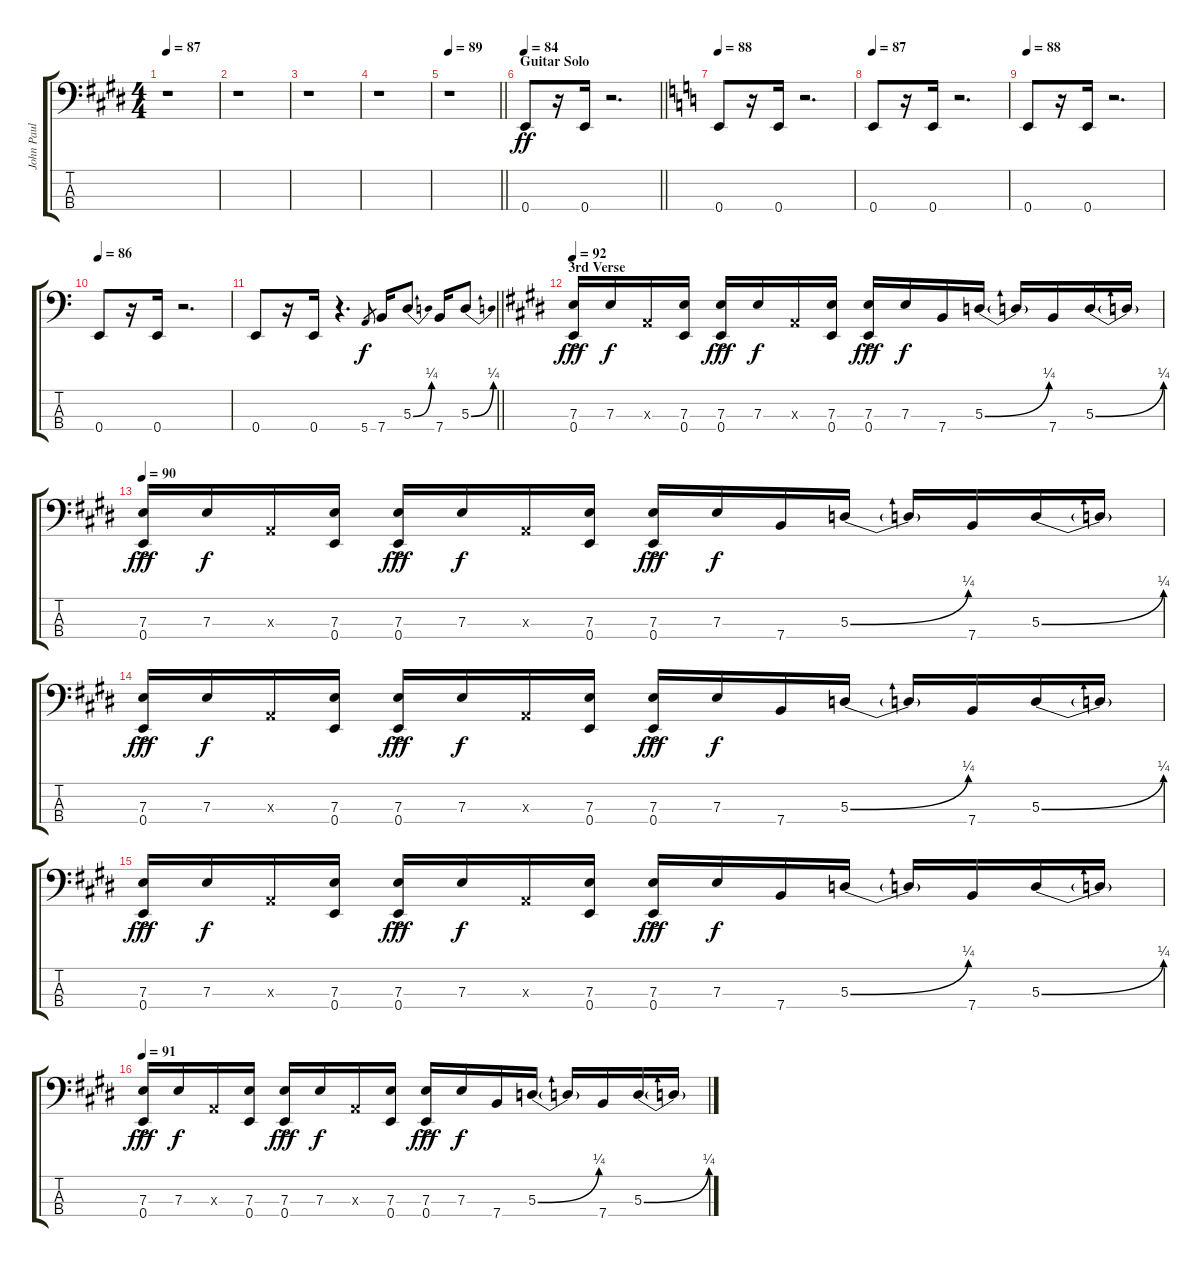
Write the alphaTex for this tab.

\track ("John Paul Electric Bass (w/pick)" "John Paul ") {instrument electricbasspick}
\staff {score tabs}
\tuning (G2 D2 A1 E1) {hide}
\ts (4 4)
\tempo 87
\clef f4
\ks e
r.1{dy fff} |
r.1 |
r.1 |
r.1 |
\tempo 89
\barLineRight lightlight
r.1 |
\section ("" "Guitar Solo")
\tempo 84
\barLineRight lightlight
0.4.8{dy ff} r.16 0.4.16 r.2{d} |
\tempo 88
\ks c
0.4.8 r.16 0.4.16 r.2{d} |
\tempo 87
0.4.8 r.16 0.4.16 r.2{d} |
\tempo 88
0.4.8 r.16 0.4.16 r.2{d} |
\tempo 86
0.4.8 r.16 0.4.16 r.2{d} |
\barLineRight lightlight
0.4.8 r.16 0.4.16 r.4{d} 5.4.8{gr dy f} 7.4.16 5.3{be (bend 0 0 60 1)}.8 7.4.16 5.3{be (bend 0 0 60 1)}.8 |
\section ("" "3rd Verse")
\tempo 92
\ks e
(7.3{ac} 0.4{ac}).16{dy fff} 7.3.16{dy f} 0.3{x}.16 (7.3 0.4).16 (7.3{ac} 0.4{ac}).16{dy fff} 7.3.16{dy f} 0.3{x}.16 (7.3 0.4).16 (7.3{ac} 0.4{ac}).16{dy fff} 7.3.16{dy f} 7.4.16 5.3{be (bend 0 0 60 1)}.16 5.3{t}.16 7.4.16 5.3{be (bend 0 0 60 1)}.16 5.3{t}.16 |
\tempo 90
(7.3{ac} 0.4{ac}).16{dy fff} 7.3.16{dy f} 0.3{x}.16 (7.3 0.4).16 (7.3{ac} 0.4{ac}).16{dy fff} 7.3.16{dy f} 0.3{x}.16 (7.3 0.4).16 (7.3{ac} 0.4{ac}).16{dy fff} 7.3.16{dy f} 7.4.16 5.3{be (bend 0 0 60 1)}.16 5.3{t}.16 7.4.16 5.3{be (bend 0 0 60 1)}.16 5.3{t}.16 |
(7.3{ac} 0.4{ac}).16{dy fff} 7.3.16{dy f} 0.3{x}.16 (7.3 0.4).16 (7.3{ac} 0.4{ac}).16{dy fff} 7.3.16{dy f} 0.3{x}.16 (7.3 0.4).16 (7.3{ac} 0.4{ac}).16{dy fff} 7.3.16{dy f} 7.4.16 5.3{be (bend 0 0 60 1)}.16 5.3{t}.16 7.4.16 5.3{be (bend 0 0 60 1)}.16 5.3{t}.16 |
(7.3{ac} 0.4{ac}).16{dy fff} 7.3.16{dy f} 0.3{x}.16 (7.3 0.4).16 (7.3{ac} 0.4{ac}).16{dy fff} 7.3.16{dy f} 0.3{x}.16 (7.3 0.4).16 (7.3{ac} 0.4{ac}).16{dy fff} 7.3.16{dy f} 7.4.16 5.3{be (bend 0 0 60 1)}.16 5.3{t}.16 7.4.16 5.3{be (bend 0 0 60 1)}.16 5.3{t}.16 |
\tempo 91
(7.3{ac} 0.4{ac}).16{dy fff} 7.3.16{dy f} 0.3{x}.16 (7.3 0.4).16 (7.3{ac} 0.4{ac}).16{dy fff} 7.3.16{dy f} 0.3{x}.16 (7.3 0.4).16 (7.3{ac} 0.4{ac}).16{dy fff} 7.3.16{dy f} 7.4.16 5.3{be (bend 0 0 60 1)}.16 5.3{t}.16 7.4.16 5.3{be (bend 0 0 60 1)}.16 5.3{t}.16
